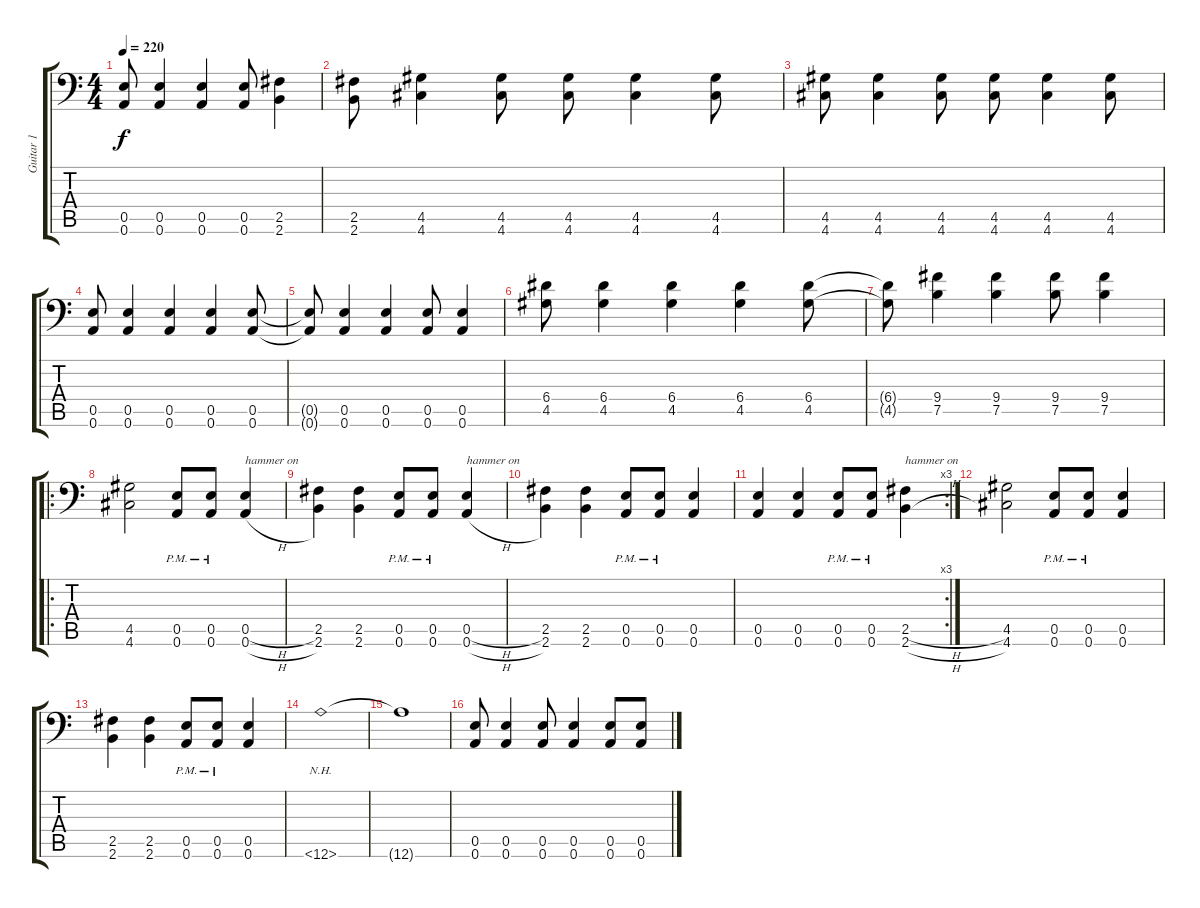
\track ("Guitar 1" "Guitar 1") {instrument distortionguitar}
\staff {score tabs}
\tuning (B3 Gb3 D3 A2 E2 A1) {hide}
\ts (4 4)
\tempo 220
\clef f4
\ks c
(0.5{t} 0.6{t}).8{dy f} (0.5 0.6).4 (0.5 0.6).4 (0.5 0.6).8 (2.5 2.6).4 |
(2.5 2.6).8 (4.5 4.6).4 (4.5 4.6).8 (4.5 4.6).8 (4.5 4.6).4 (4.5 4.6).8 |
(4.5 4.6).8 (4.5 4.6).4 (4.5 4.6).8 (4.5 4.6).8 (4.5 4.6).4 (4.5 4.6).8 |
(0.5 0.6).8 (0.5 0.6).4 (0.5 0.6).4 (0.5 0.6).4 (0.5 0.6).8 |
(0.5{t} 0.6{t}).8 (0.5 0.6).4 (0.5 0.6).4 (0.5 0.6).8 (0.5 0.6).4 |
(6.4 4.5).8 (6.4 4.5).4 (6.4 4.5).4 (6.4 4.5).4 (6.4 4.5).8 |
(6.4{t} 4.5{t}).8 (9.4 7.5).4 (9.4 7.5).4 (9.4 7.5).8 (9.4 7.5).4 |
\ro
(4.5 4.6).2 (0.5{pm} 0.6{pm}).8 (0.5{pm} 0.6{pm}).8 (0.5{h} 0.6{h}).4{txt "hammer on"} |
(2.5 2.6).4 (2.5 2.6).4 (0.5{pm} 0.6{pm}).8 (0.5{pm} 0.6{pm}).8 (0.5{h} 0.6{h}).4{txt "hammer on"} |
(2.5 2.6).4 (2.5 2.6).4 (0.5{pm} 0.6{pm}).8 (0.5{pm} 0.6{pm}).8 (0.5 0.6).4 |
\rc 3
(0.5 0.6).4 (0.5 0.6).4 (0.5{pm} 0.6{pm}).8 (0.5{pm} 0.6{pm}).8 (2.5{h} 2.6{h}).4{txt "hammer on"} |
(4.5 4.6).2 (0.5{pm} 0.6{pm}).8 (0.5{pm} 0.6{pm}).8 (0.5 0.6).4 |
(2.5 2.6).4 (2.5 2.6).4 (0.5{pm} 0.6{pm}).8 (0.5{pm} 0.6{pm}).8 (0.5 0.6).4 |
12.6{nh}.1 |
12.6{t}.1 |
(0.5 0.6).8 (0.5 0.6).4 (0.5 0.6).8 (0.5 0.6).4 (0.5 0.6).8 (0.5 0.6).8
